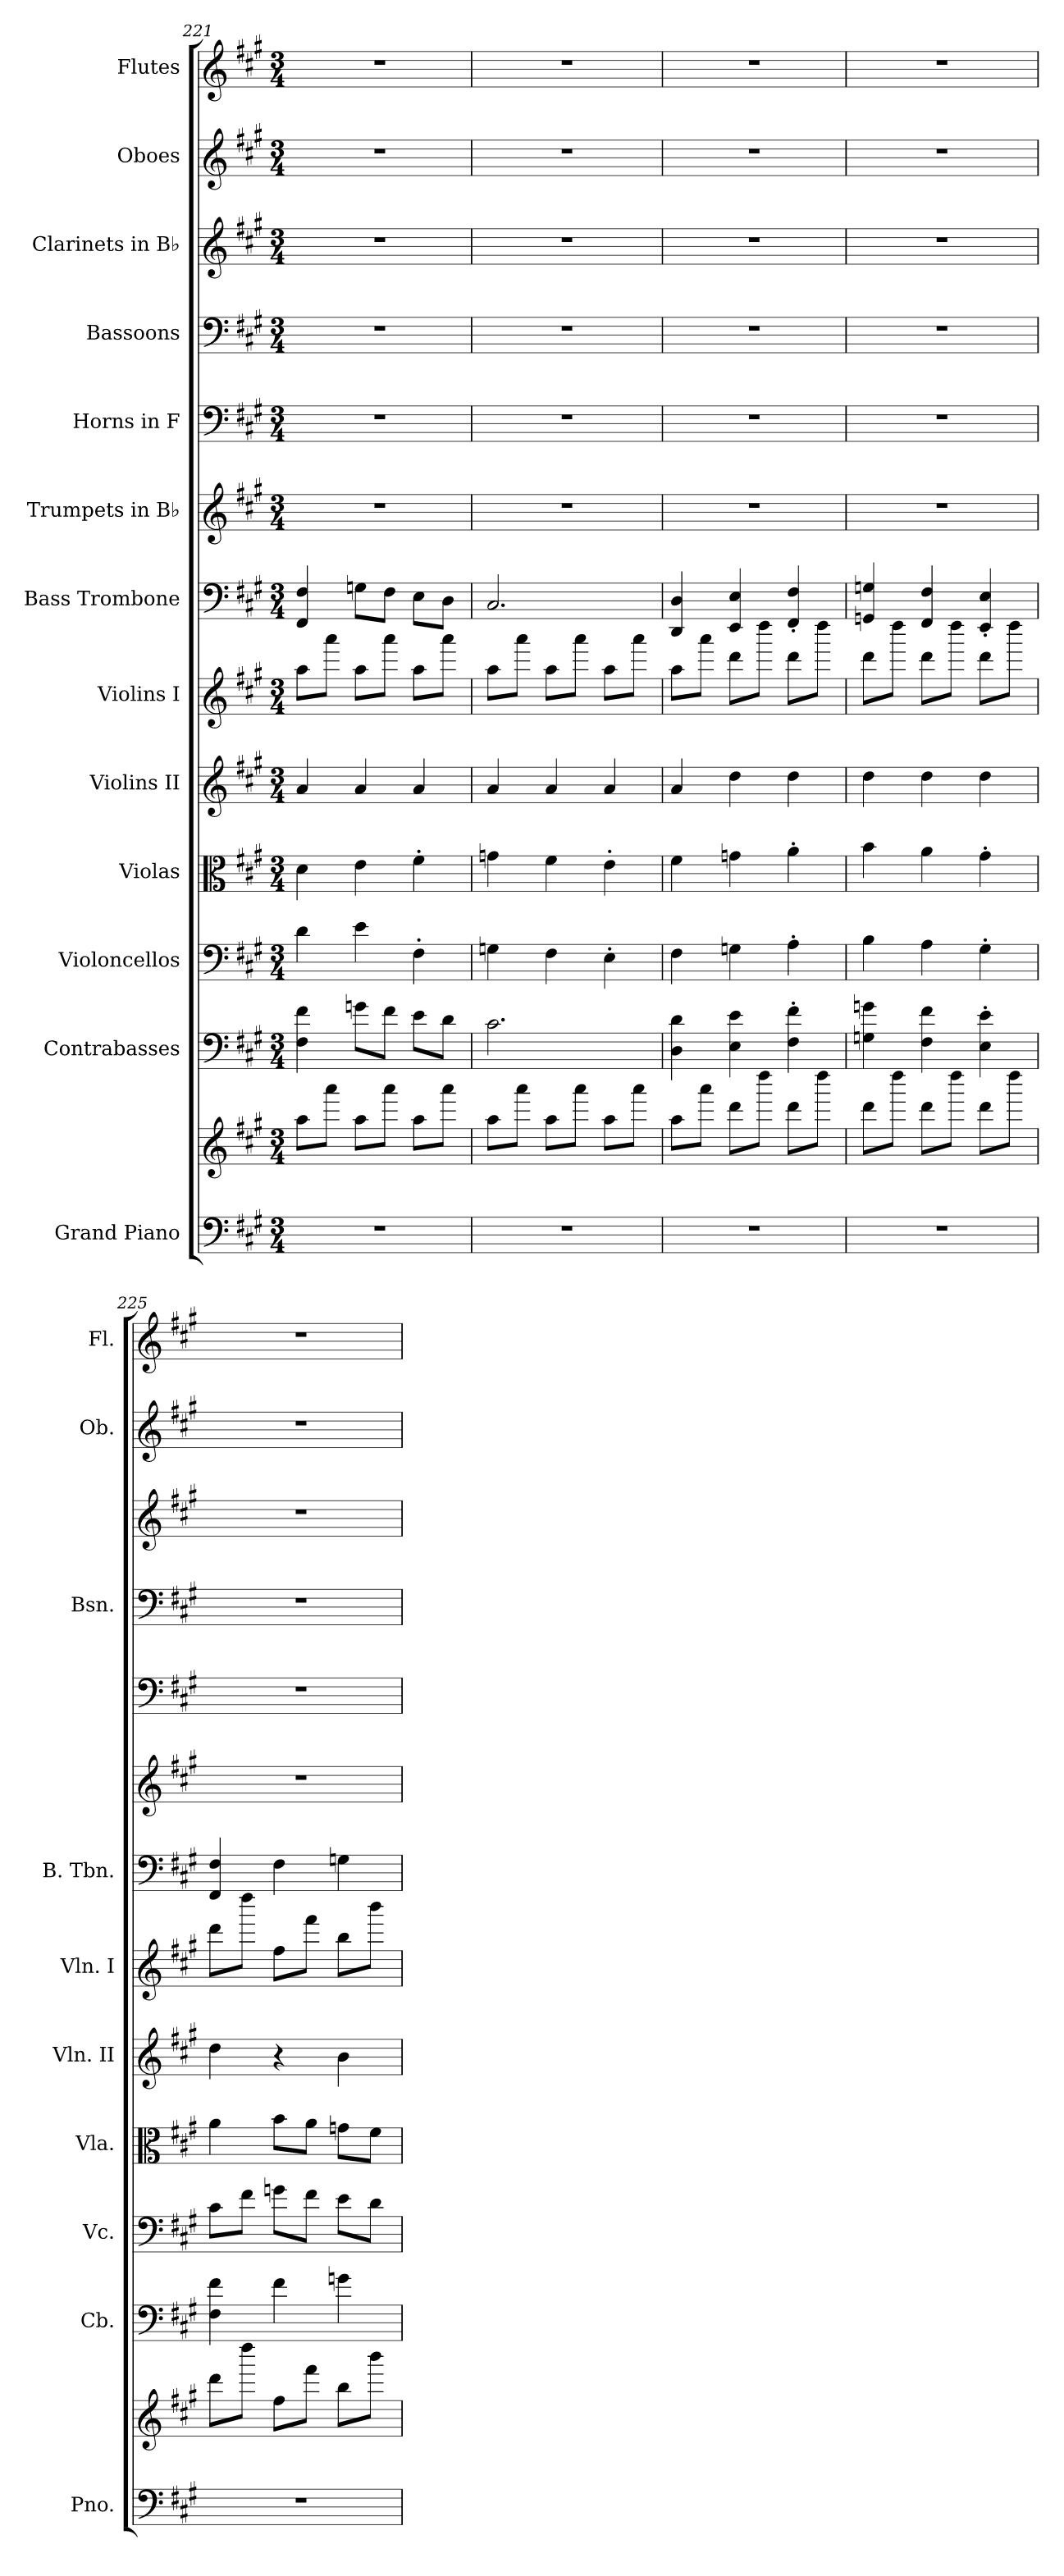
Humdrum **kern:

**kern	**kern	**kern	**kern	**kern	**kern	**kern	**kern	**kern	**kern	**kern	**kern	**kern	**kern
*part13	*part13	*part12	*part11	*part10	*part9	*part8	*part7	*part6	*part5	*part4	*part3	*part2	*part1
*staff14	*staff13	*staff12	*staff11	*staff10	*staff9	*staff8	*staff7	*staff6	*staff5	*staff4	*staff3	*staff2	*staff1
*I"Grand Piano	*	*I"Contrabasses	*I"Violoncellos	*I"Violas	*I"Violins II	*I"Violins I	*I"Bass Trombone	*I"Trumpets in B♭	*I"Horns in F	*I"Bassoons	*I"Clarinets in B♭	*I"Oboes	*I"Flutes
*I'Pno.	*	*I'Cb.	*I'Vc.	*I'Vla.	*I'Vln. II	*I'Vln. I	*I'B. Tbn.	*	*	*I'Bsn.	*	*I'Ob.	*I'Fl.
!!LO:PB:g=z
*clefF4	*clefG2	*clefF4	*clefF4	*clefC3	*clefG2	*clefG2	*clefF4	*clefG2	*clefF4	*clefF4	*clefG2	*clefG2	*clefG2
*	*	*ITrd7c12	*	*	*	*	*	*ITrd1c2	*ITrd4c7	*	*ITrd1c2	*	*
*k[f#c#g#]	*k[f#c#g#]	*k[f#c#g#]	*k[f#c#g#]	*k[f#c#g#]	*k[f#c#g#]	*k[f#c#g#]	*k[f#c#g#]	*k[f#]	*k[f#c#]	*k[f#c#g#]	*k[f#]	*k[f#c#g#]	*k[f#c#g#]
*M3/4	*M3/4	*M3/4	*M3/4	*M3/4	*M3/4	*M3/4	*M3/4	*M3/4	*M3/4	*M3/4	*M3/4	*M3/4	*M3/4
=221	=221	=221	=221	=221	=221	=221	=221	=221	=221	=221	=221	=221	=221
2.r	8aa\L	4FF#\ 4F#\	4d\	4d\	4a/	8aa\L	4FF#/ 4F#/	2.r	2.r	2.r	2.r	2.r	2.r
.	8aaa\J	.	.	.	.	8aaa\J	.	.	.	.	.	.	.
.	8aa\L	8Gn\L	4e\	4e\	4a/	8aa\L	8Gn\L	.	.	.	.	.	.
.	8aaa\J	8F#\J	.	.	.	8aaa\J	8F#\J	.	.	.	.	.	.
.	8aa\L	8E\L	4F#'\	4f#'\	4a/	8aa\L	8E\L	.	.	.	.	.	.
.	8aaa\J	8D\J	.	.	.	8aaa\J	8D\J	.	.	.	.	.	.
=222	=222	=222	=222	=222	=222	=222	=222	=222	=222	=222	=222	=222	=222
2.r	8aa\L	2.C#\	4Gn\	4gn\	4a/	8aa\L	2.C#/	2.r	2.r	2.r	2.r	2.r	2.r
.	8aaa\J	.	.	.	.	8aaa\J	.	.	.	.	.	.	.
.	8aa\L	.	4F#\	4f#\	4a/	8aa\L	.	.	.	.	.	.	.
.	8aaa\J	.	.	.	.	8aaa\J	.	.	.	.	.	.	.
.	8aa\L	.	4E'\	4e'\	4a/	8aa\L	.	.	.	.	.	.	.
.	8aaa\J	.	.	.	.	8aaa\J	.	.	.	.	.	.	.
=223	=223	=223	=223	=223	=223	=223	=223	=223	=223	=223	=223	=223	=223
2.r	8aa\L	4DD\ 4D\	4F#\	4f#\	4a/	8aa\L	4DD/ 4D/	2.r	2.r	2.r	2.r	2.r	2.r
.	8aaa\J	.	.	.	.	8aaa\J	.	.	.	.	.	.	.
.	8ddd\L	4EE\ 4E\	4Gn\	4gn\	4dd\	8ddd\L	4EE/ 4E/	.	.	.	.	.	.
.	8dddd\J	.	.	.	.	8dddd\J	.	.	.	.	.	.	.
.	8ddd\L	4FF#\' 4F#\'	4A'\	4a'\	4dd\	8ddd\L	4FF#/' 4F#/'	.	.	.	.	.	.
.	8dddd\J	.	.	.	.	8dddd\J	.	.	.	.	.	.	.
=224	=224	=224	=224	=224	=224	=224	=224	=224	=224	=224	=224	=224	=224
2.r	8ddd\L	4GGn\ 4Gn\	4B\	4b\	4dd\	8ddd\L	4GGn/ 4Gn/	2.r	2.r	2.r	2.r	2.r	2.r
.	8dddd\J	.	.	.	.	8dddd\J	.	.	.	.	.	.	.
.	8ddd\L	4FF#\ 4F#\	4A\	4a\	4dd\	8ddd\L	4FF#/ 4F#/	.	.	.	.	.	.
.	8dddd\J	.	.	.	.	8dddd\J	.	.	.	.	.	.	.
.	8ddd\L	4EE\' 4E\'	4G#'\	4g#'\	4dd\	8ddd\L	4EE/' 4E/'	.	.	.	.	.	.
.	8dddd\J	.	.	.	.	8dddd\J	.	.	.	.	.	.	.
=225	=225	=225	=225	=225	=225	=225	=225	=225	=225	=225	=225	=225	=225
2.r	8ddd\L	4FF#\ 4F#\	8c#\L	4a\	4dd\	8ddd\L	4FF#/ 4F#/	2.r	2.r	2.r	2.r	2.r	2.r
.	8dddd\J	.	8f#\J	.	.	8dddd\J	.	.	.	.	.	.	.
.	8ff#\L	4F#\	8gn\L	8b\L	4r	8ff#\L	4F#\	.	.	.	.	.	.
.	8fff#\J	.	8f#\J	8a\J	.	8fff#\J	.	.	.	.	.	.	.
.	8bb\L	4Gn\	8e\L	8gn\L	4b\	8bb\L	4Gn\	.	.	.	.	.	.
.	8bbb\J	.	8d\J	8f#\J	.	8bbb\J	.	.	.	.	.	.	.
=	=	=	=	=	=	=	=	=	=	=	=	=	=
*-	*-	*-	*-	*-	*-	*-	*-	*-	*-	*-	*-	*-	*-
